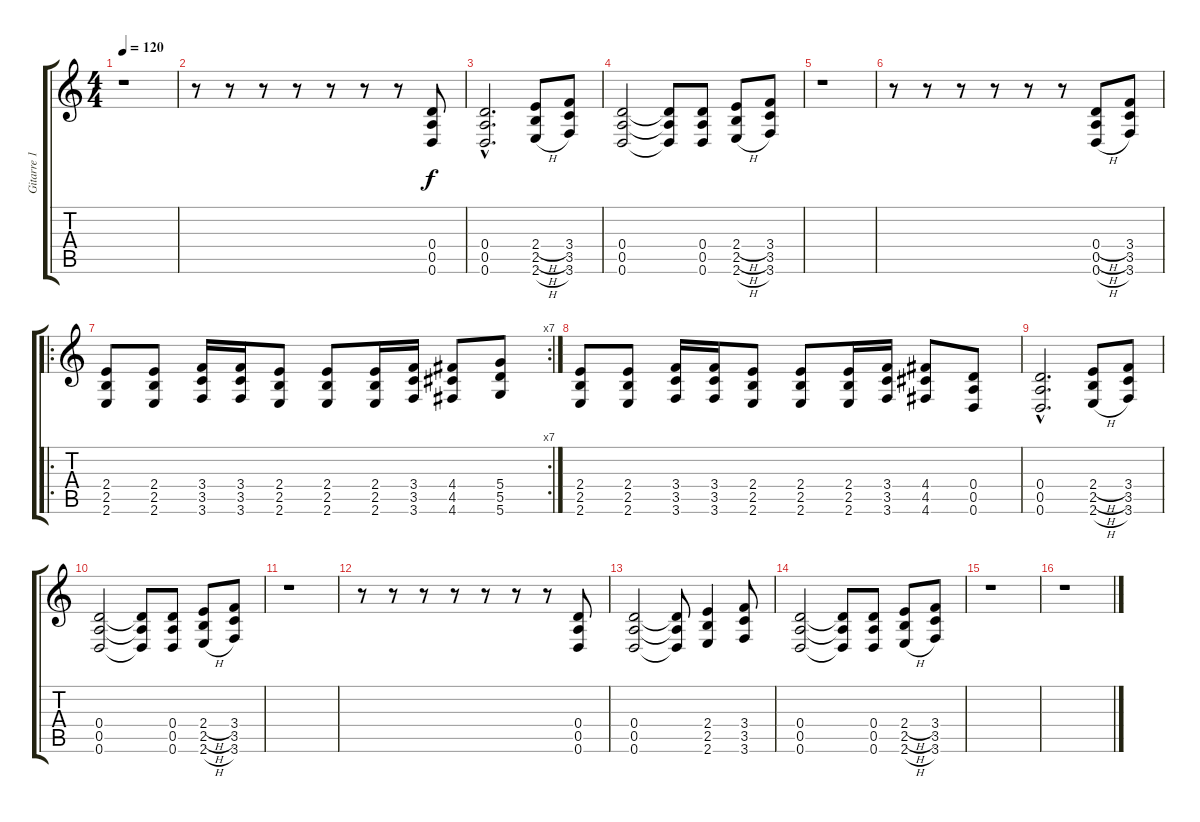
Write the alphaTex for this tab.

\track ("Gitarre 1" "Gitarre 1") {instrument distortionguitar}
\staff {score tabs}
\tuning (E4 B3 G3 D3 A2 D2) {hide}
\ts (4 4)
\tempo 120
\clef g2
\ks c
r.1{dy f} |
r.8 r.8 r.8 r.8 r.8 r.8 r.8 (0.4 0.5 0.6).8 |
(0.4{hac} 0.5{hac} 0.6{hac}).2{d} (2.4{h} 2.5{h} 2.6{h}).8 (3.4 3.5 3.6).8 |
(0.4 0.5 0.6).2 (0.4{t} 0.5{t} 0.6{t}).8 (0.4 0.5 0.6).8 (2.4{h} 2.5{h} 2.6{h}).8 (3.4 3.5 3.6).8 |
r.1 |
r.8 r.8 r.8 r.8 r.8 r.8 (0.4{h} 0.5{h} 0.6{h}).8 (3.4 3.5 3.6).8 |
\ro
\rc 7
(2.4 2.5 2.6).8 (2.4 2.5 2.6).8 (3.4 3.5 3.6).16 (3.4 3.5 3.6).16 (2.4 2.5 2.6).8 (2.4 2.5 2.6).8 (2.4 2.5 2.6).16 (3.4 3.5 3.6).16 (4.4 4.5 4.6).8 (5.4 5.5 5.6).8 |
(2.4 2.5 2.6).8 (2.4 2.5 2.6).8 (3.4 3.5 3.6).16 (3.4 3.5 3.6).16 (2.4 2.5 2.6).8 (2.4 2.5 2.6).8 (2.4 2.5 2.6).16 (3.4 3.5 3.6).16 (4.4 4.5 4.6).8 (0.4 0.5 0.6).8 |
(0.4{hac} 0.5{hac} 0.6{hac}).2{d} (2.4{h} 2.5{h} 2.6{h}).8 (3.4 3.5 3.6).8 |
(0.4 0.5 0.6).2 (0.4{t} 0.5{t} 0.6{t}).8 (0.4 0.5 0.6).8 (2.4{h} 2.5{h} 2.6{h}).8 (3.4 3.5 3.6).8 |
r.1 |
r.8 r.8 r.8 r.8 r.8 r.8 r.8 (0.4 0.5 0.6).8 |
(0.4 0.5 0.6).2 (0.4{t} 0.5{t} 0.6{t}).8 (2.4 2.5 2.6).4 (3.4 3.5 3.6).8 |
(0.4 0.5 0.6).2 (0.4{t} 0.5{t} 0.6{t}).8 (0.4 0.5 0.6).8 (2.4{h} 2.5{h} 2.6{h}).8 (3.4 3.5 3.6).8 |
r.1 |
r.1
